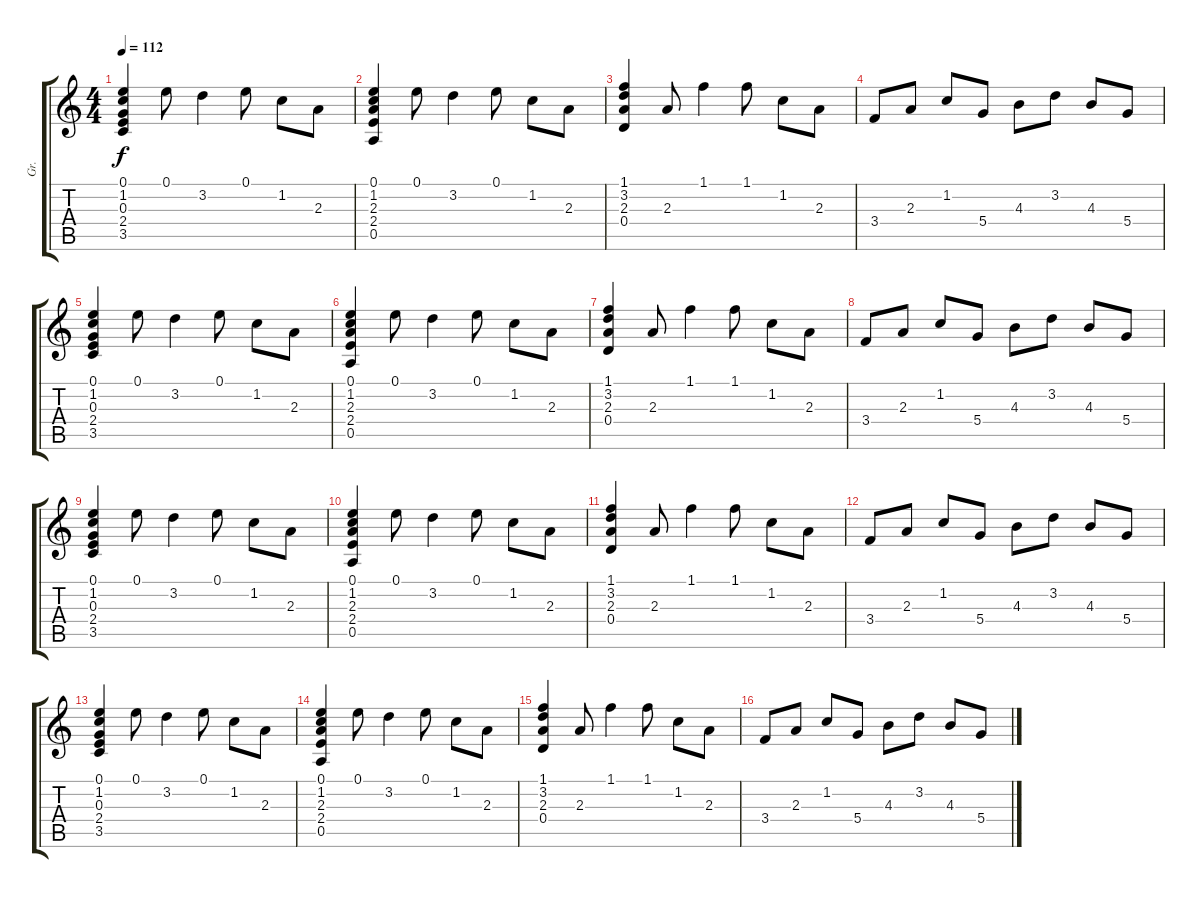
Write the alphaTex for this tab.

\track ("Gr." "Gr.") {instrument acousticguitarnylon}
\staff {score tabs}
\tuning (E4 B3 G3 D3 A2 E2) {hide}
\ts (4 4)
\tempo 112
\clef g2
\ks c
(0.1 1.2 0.3 2.4 3.5).4{dy f instrument acousticguitarnylon} 0.1.8 3.2.4 0.1.8 1.2.8 2.3.8 |
(0.1 1.2 2.3 2.4 0.5).4 0.1.8 3.2.4 0.1.8 1.2.8 2.3.8 |
(1.1 3.2 2.3 0.4).4 2.3.8 1.1.4 1.1.8 1.2.8 2.3.8 |
3.4.8 2.3.8 1.2.8 5.4.8 4.3.8 3.2.8 4.3.8 5.4.8 |
(0.1 1.2 0.3 2.4 3.5).4 0.1.8 3.2.4 0.1.8 1.2.8 2.3.8 |
(0.1 1.2 2.3 2.4 0.5).4 0.1.8 3.2.4 0.1.8 1.2.8 2.3.8 |
(1.1 3.2 2.3 0.4).4 2.3.8 1.1.4 1.1.8 1.2.8 2.3.8 |
3.4.8 2.3.8 1.2.8 5.4.8 4.3.8 3.2.8 4.3.8 5.4.8 |
(0.1 1.2 0.3 2.4 3.5).4 0.1.8 3.2.4 0.1.8 1.2.8 2.3.8 |
(0.1 1.2 2.3 2.4 0.5).4 0.1.8 3.2.4 0.1.8 1.2.8 2.3.8 |
(1.1 3.2 2.3 0.4).4 2.3.8 1.1.4 1.1.8 1.2.8 2.3.8 |
3.4.8 2.3.8 1.2.8 5.4.8 4.3.8 3.2.8 4.3.8 5.4.8 |
(0.1 1.2 0.3 2.4 3.5).4 0.1.8 3.2.4 0.1.8 1.2.8 2.3.8 |
(0.1 1.2 2.3 2.4 0.5).4 0.1.8 3.2.4 0.1.8 1.2.8 2.3.8 |
(1.1 3.2 2.3 0.4).4 2.3.8 1.1.4 1.1.8 1.2.8 2.3.8 |
3.4.8 2.3.8 1.2.8 5.4.8 4.3.8 3.2.8 4.3.8 5.4.8
